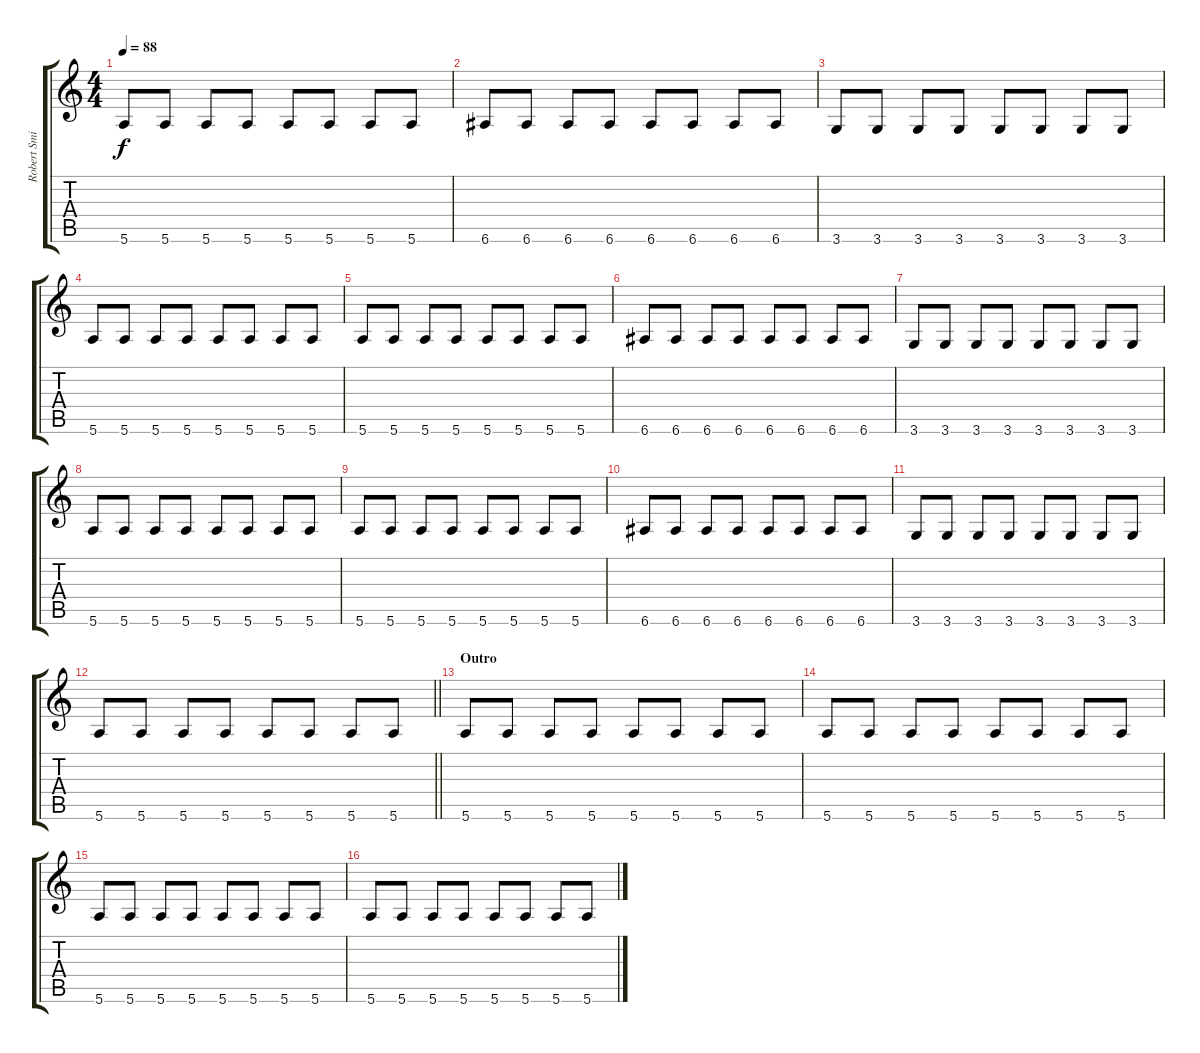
\track ("Robert Smith 2" "Robert Smi") {instrument electricguitarclean}
\staff {score tabs}
\tuning (E4 B3 G3 D3 A2 E2) {hide}
\ts (4 4)
\tempo 88
\clef g2
\ks c
5.6.8{dy f} 5.6.8 5.6.8 5.6.8 5.6.8 5.6.8 5.6.8 5.6.8 |
6.6.8 6.6.8 6.6.8 6.6.8 6.6.8 6.6.8 6.6.8 6.6.8 |
3.6.8 3.6.8 3.6.8 3.6.8 3.6.8 3.6.8 3.6.8 3.6.8 |
5.6.8 5.6.8 5.6.8 5.6.8 5.6.8 5.6.8 5.6.8 5.6.8 |
5.6.8 5.6.8 5.6.8 5.6.8 5.6.8 5.6.8 5.6.8 5.6.8 |
6.6.8 6.6.8 6.6.8 6.6.8 6.6.8 6.6.8 6.6.8 6.6.8 |
3.6.8 3.6.8 3.6.8 3.6.8 3.6.8 3.6.8 3.6.8 3.6.8 |
5.6.8 5.6.8 5.6.8 5.6.8 5.6.8 5.6.8 5.6.8 5.6.8 |
5.6.8 5.6.8 5.6.8 5.6.8 5.6.8 5.6.8 5.6.8 5.6.8 |
6.6.8 6.6.8 6.6.8 6.6.8 6.6.8 6.6.8 6.6.8 6.6.8 |
3.6.8 3.6.8 3.6.8 3.6.8 3.6.8 3.6.8 3.6.8 3.6.8 |
\barLineRight lightlight
5.6.8 5.6.8 5.6.8 5.6.8 5.6.8 5.6.8 5.6.8 5.6.8 |
\section ("" "Outro")
5.6.8 5.6.8 5.6.8 5.6.8 5.6.8 5.6.8 5.6.8 5.6.8 |
5.6.8 5.6.8 5.6.8 5.6.8 5.6.8 5.6.8 5.6.8 5.6.8 |
5.6.8{volume 0} 5.6.8 5.6.8 5.6.8 5.6.8 5.6.8 5.6.8 5.6.8 |
5.6.8 5.6.8 5.6.8 5.6.8 5.6.8 5.6.8 5.6.8 5.6.8
